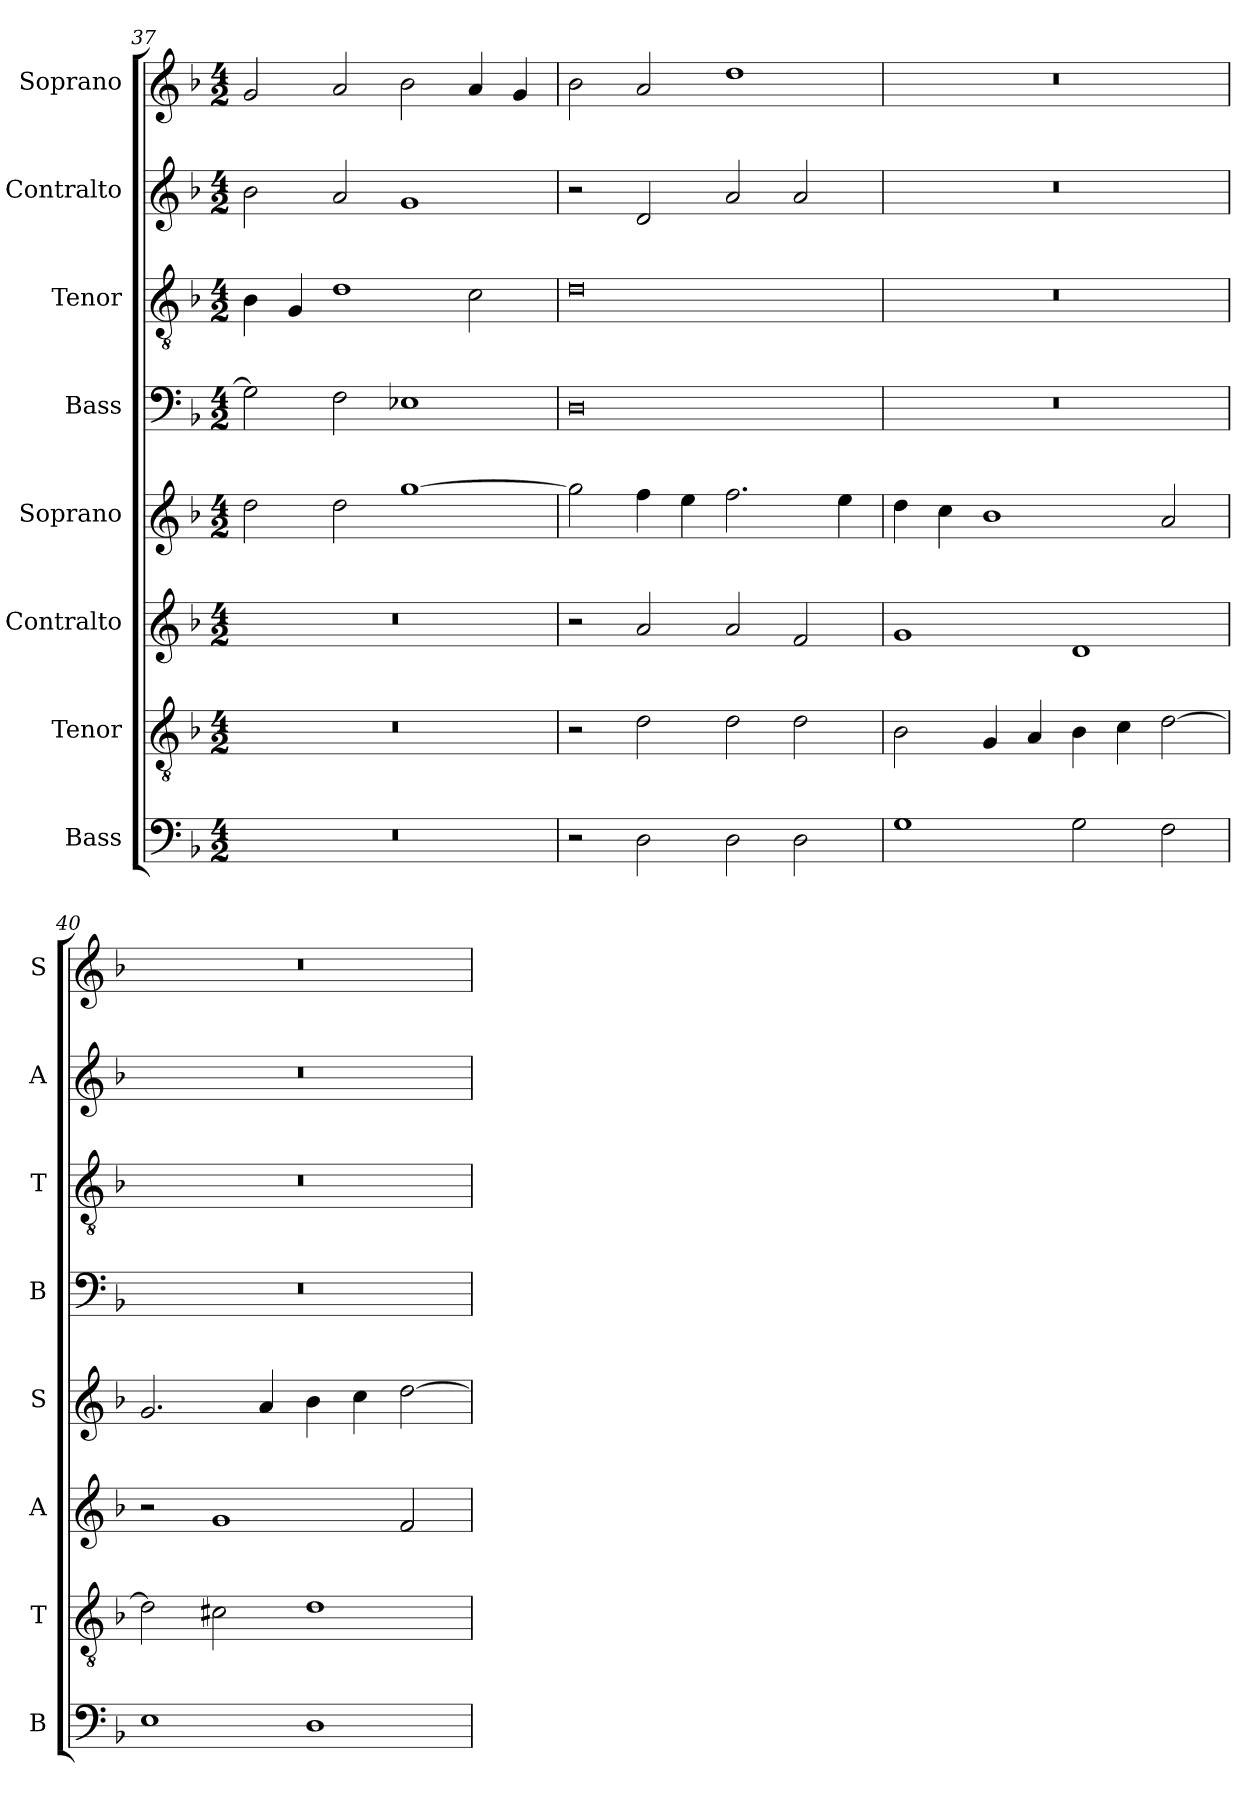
**kern	**kern	**kern	**kern	**kern	**kern	**kern	**kern
*part8	*part7	*part6	*part5	*part4	*part3	*part2	*part1
*staff8	*staff7	*staff6	*staff5	*staff4	*staff3	*staff2	*staff1
*I"Bass	*I"Tenor	*I"Contralto	*I"Soprano	*I"Bass	*I"Tenor	*I"Contralto	*I"Soprano
*I'B	*I'T	*I'A	*I'S	*I'B	*I'T	*I'A	*I'S
*clefF4	*clefGv2	*clefG2	*clefG2	*clefF4	*clefGv2	*clefG2	*clefG2
*k[b-]	*k[b-]	*k[b-]	*k[b-]	*k[b-]	*k[b-]	*k[b-]	*k[b-]
*G:dor	*G:dor	*G:dor	*G:dor	*G:dor	*G:dor	*G:dor	*G:dor
*M4/2	*M4/2	*M4/2	*M4/2	*M4/2	*M4/2	*M4/2	*M4/2
=37	=37	=37	=37	=37	=37	=37	=37
0r	0r	0r	2dd	2G]	4B-	2b-	2g
.	.	.	.	.	4G	.	.
.	.	.	2dd	2F	1d	2a	2a
.	.	.	[1gg	1E-X	.	1g	2b-
.	.	.	.	.	2c	.	4a
.	.	.	.	.	.	.	4g
=38	=38	=38	=38	=38	=38	=38	=38
2r	2r	2r	2gg]	0D	0d	2r	2b-
2D	2d	2a	4ff	.	.	2d	2a
.	.	.	4ee	.	.	.	.
2D	2d	2a	2.ff	.	.	2a	1dd
2D	2d	2f	.	.	.	2a	.
.	.	.	4ee	.	.	.	.
=39	=39	=39	=39	=39	=39	=39	=39
1G	2B-	1g	4dd	0r	0r	0r	0r
.	.	.	4cc	.	.	.	.
.	4G	.	1b-	.	.	.	.
.	4A	.	.	.	.	.	.
2G	4B-	1d	.	.	.	.	.
.	4c	.	.	.	.	.	.
2F	[2d	.	2a	.	.	.	.
=40	=40	=40	=40	=40	=40	=40	=40
1E	2d]	2r	2.g	0r	0r	0r	0r
.	2c#X	1g	.	.	.	.	.
.	.	.	4a	.	.	.	.
1D	1d	.	4b-	.	.	.	.
.	.	.	4cc	.	.	.	.
.	.	2f	[2dd	.	.	.	.
=	=	=	=	=	=	=	=
*-	*-	*-	*-	*-	*-	*-	*-
